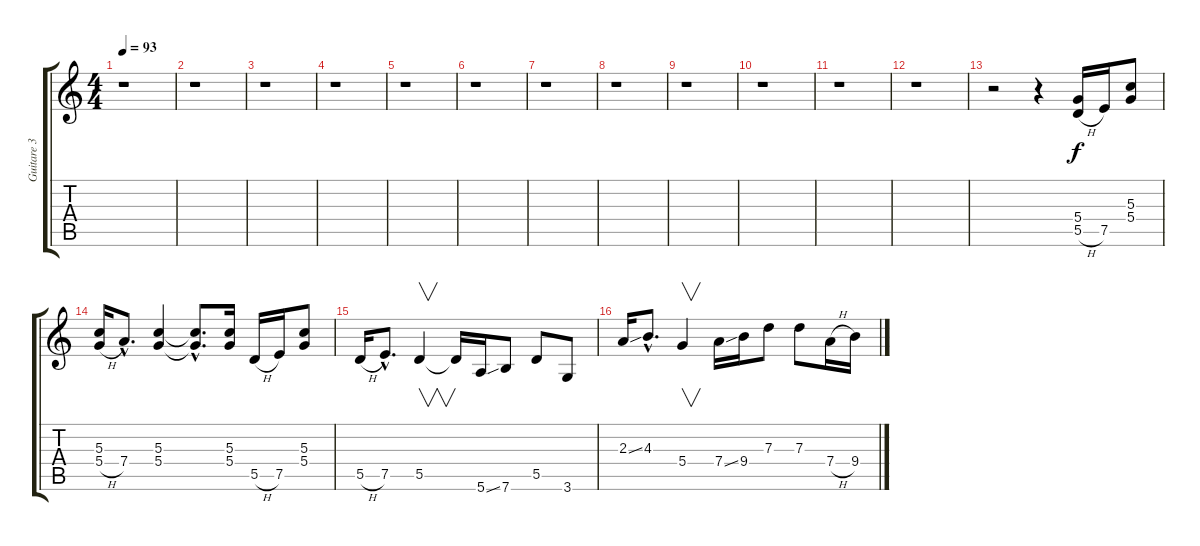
\track ("Guitare 3" "Guitare 3") {instrument acousticguitarsteel}
\staff {score tabs}
\tuning (E4 B3 G3 D3 A2 E2) {hide}
\ts (4 4)
\tempo 93
\clef g2
\ks c
r.1{dy f} |
r.1 |
r.1 |
r.1 |
r.1 |
r.1 |
r.1 |
r.1 |
r.1 |
r.1 |
r.1 |
r.1 |
r.2 r.4 (5.4 5.5{h}).16 7.5.16 (5.3 5.4).8 |
(5.3 5.4{h}).16 7.4{hac}.8{d} (5.3 5.4).4 (5.3{hac t} 5.4{hac t}).8{d} (5.3 5.4).16 5.5{h}.16 7.5.16 (5.3 5.4).8 |
5.5{h}.16 7.5{hac}.8{d} 5.5.4{v} 5.5{t}.16 5.6{ss}.16 7.6.8 5.5.8 3.6.8 |
2.3{ss}.16 4.3{hac}.8{d} 5.4.4{v} 7.4{ss}.16 9.4.16 7.3.8 7.3.8 7.4{h}.16 9.4.16
